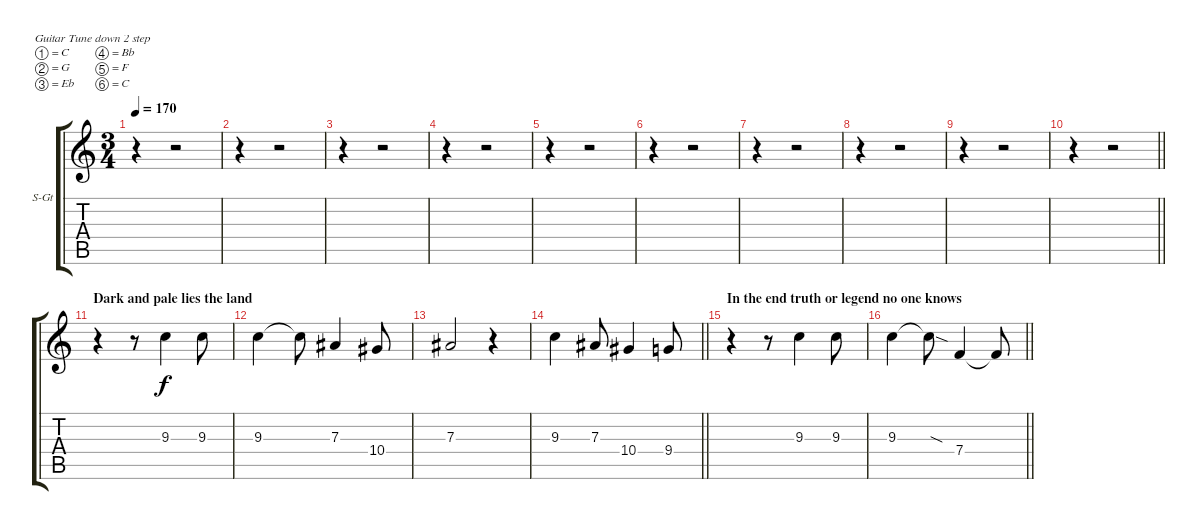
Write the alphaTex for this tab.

\bracketExtendMode groupsimilarinstruments
\firstSystemTrackNameOrientation horizontal
\otherSystemsTrackNameOrientation horizontal
\track ("Voice2 (Marcel)" "S-Gt") {instrument voiceoohs}
\staff {score tabs}
\tuning (C4 G3 Eb3 Bb2 F2 C2)
\displaytranspose 12
\ts (3 4)
\tempo 170
\clef g2
\ks c
r.4{dy f} r.2 |
r.4 r.2 |
r.4 r.2 |
r.4 r.2 |
r.4 r.2 |
r.4 r.2 |
r.4 r.2 |
r.4 r.2 |
r.4 r.2 |
\barLineRight lightlight
r.4 r.2 |
\section ("" "Dark and pale lies the land")
r.4 r.8 9.3.4 9.3.8 |
9.3.4 9.3{t}.8 7.3.4 10.4.8 |
7.3.2 r.4 |
\barLineRight lightlight
9.3.4 7.3.8 10.4.4 9.4.8 |
\section ("" "In the end truth or legend no one knows")
r.4 r.8 9.3.4 9.3.8 |
\barLineRight lightlight
9.3.4 9.3{sod t}.8 7.4.4 7.4{t}.8
